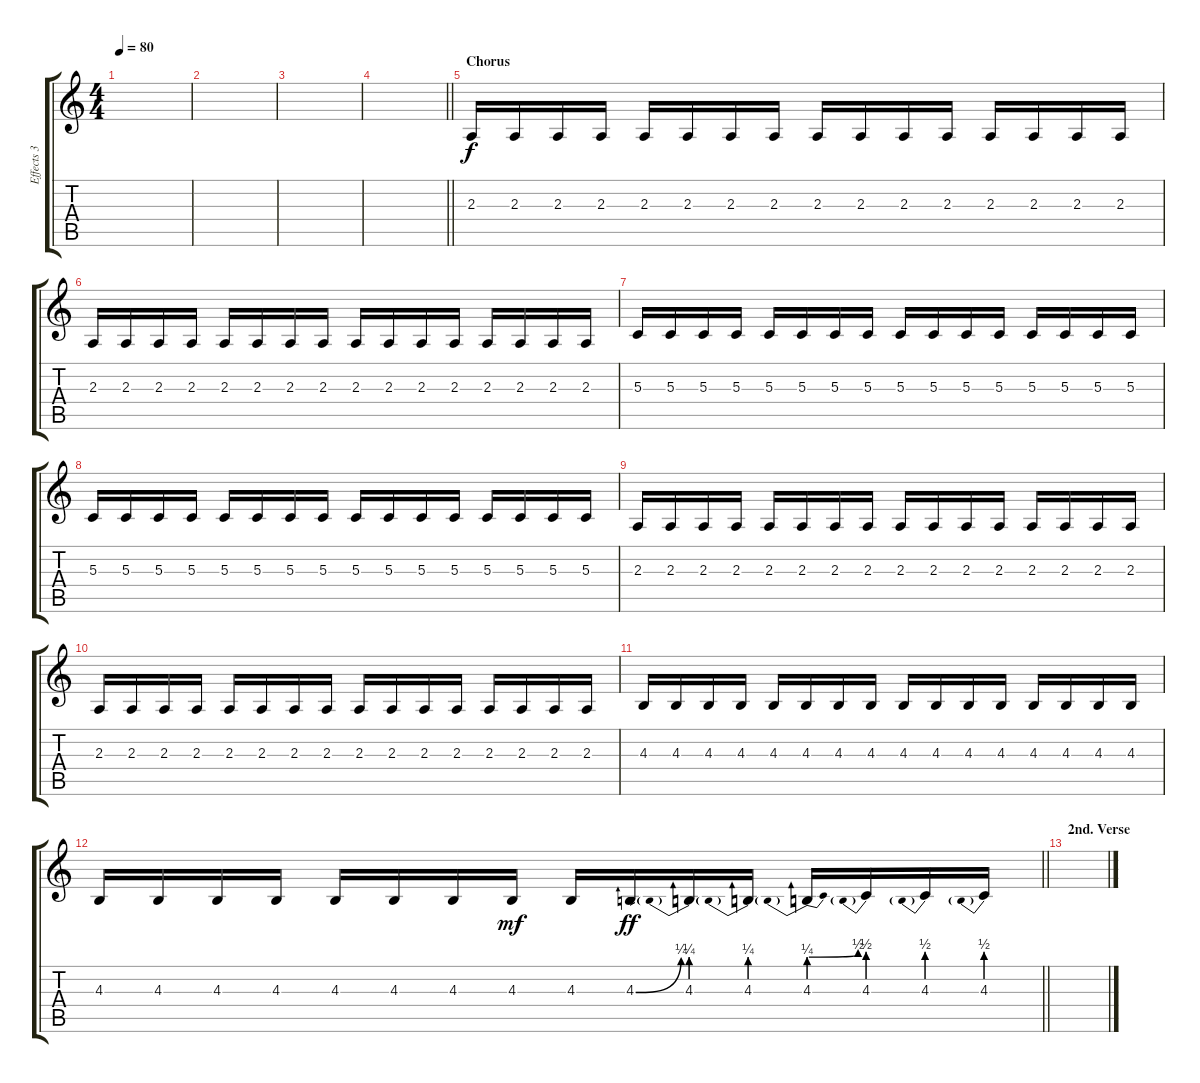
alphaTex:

\track ("Effects 3" "Effects 3") {instrument synthbrass2}
\staff {score tabs}
\tuning (E4 B3 G3 D3 A2 E2) {hide}
\ts (4 4)
\tempo 80
\clef g2
\ks c
|
|
|
\barLineRight lightlight
|
\section ("" "Chorus")
2.3.16{dy f volume 7 balance 8 instrument overdrivenguitar} 2.3.16 2.3.16 2.3.16 2.3.16 2.3.16 2.3.16 2.3.16 2.3.16 2.3.16 2.3.16 2.3.16 2.3.16 2.3.16 2.3.16 2.3.16 |
2.3.16 2.3.16 2.3.16 2.3.16 2.3.16 2.3.16 2.3.16 2.3.16 2.3.16 2.3.16 2.3.16 2.3.16 2.3.16 2.3.16 2.3.16 2.3.16 |
5.3.16 5.3.16 5.3.16 5.3.16 5.3.16 5.3.16 5.3.16 5.3.16 5.3.16 5.3.16 5.3.16 5.3.16 5.3.16 5.3.16 5.3.16 5.3.16 |
5.3.16 5.3.16 5.3.16 5.3.16 5.3.16 5.3.16 5.3.16 5.3.16 5.3.16 5.3.16 5.3.16 5.3.16 5.3.16 5.3.16 5.3.16 5.3.16 |
2.3.16 2.3.16 2.3.16 2.3.16 2.3.16 2.3.16 2.3.16 2.3.16 2.3.16 2.3.16 2.3.16 2.3.16 2.3.16 2.3.16 2.3.16 2.3.16 |
2.3.16 2.3.16 2.3.16 2.3.16 2.3.16 2.3.16 2.3.16 2.3.16 2.3.16 2.3.16 2.3.16 2.3.16 2.3.16 2.3.16 2.3.16 2.3.16 |
4.3.16 4.3.16 4.3.16 4.3.16 4.3.16 4.3.16 4.3.16 4.3.16 4.3.16 4.3.16 4.3.16 4.3.16 4.3.16 4.3.16 4.3.16 4.3.16 |
\barLineRight lightlight
4.3.16 4.3.16 4.3.16 4.3.16 4.3.16 4.3.16 4.3.16 4.3.16{dy mf volume 8 balance 16} 4.3.16 4.3{be (bend 0 0 60 1)}.16{dy ff} 4.3{be (prebend 0 1 60 1)}.16 4.3{be (prebend 0 1 60 1)}.16 4.3{be (prebendbend 0 1 60 2)}.16 4.3{be (prebend 0 2 60 2)}.16 4.3{be (prebend 0 2 60 2)}.16 4.3{be (prebend 0 2 60 2)}.16 |
\section ("" "2nd. Verse")
